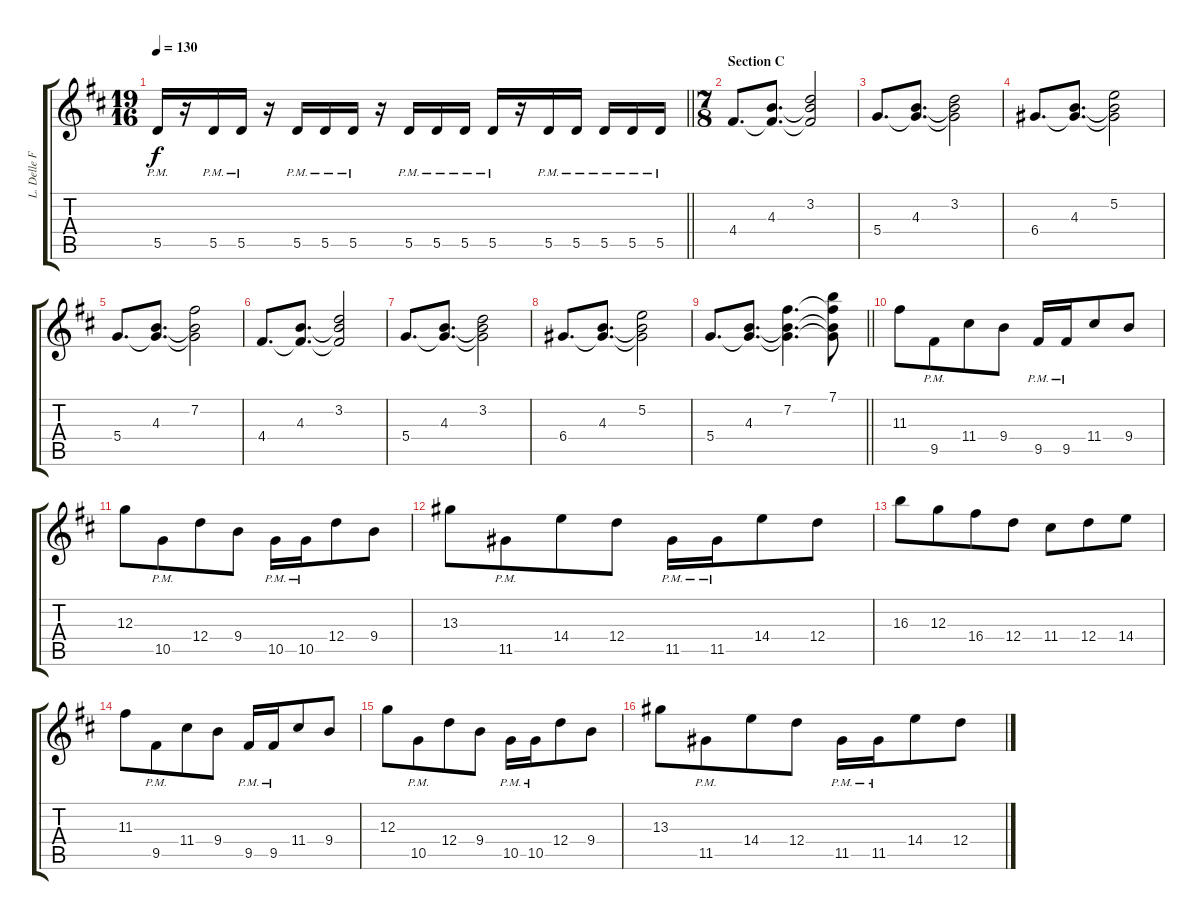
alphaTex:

\track ("L. Delle Fave (Dist. Guitar L)" "L. Delle F") {instrument overdrivenguitar}
\staff {score tabs}
\tuning (E4 B3 G3 D3 A2 E2) {hide}
\ts (19 16)
\tempo 130
\clef g2
\barLineRight lightlight
\ks bminor
5.5{pm}.16{dy f} r.16 5.5{pm}.16 5.5{pm}.16 r.16 5.5{pm}.16 5.5{pm}.16 5.5{pm}.16 r.16 5.5{pm}.16 5.5{pm}.16 5.5{pm}.16 5.5{pm}.16 r.16 5.5{pm}.16 5.5{pm}.16 5.5{pm}.16 5.5{pm}.16 5.5{pm}.16 |
\ts (7 8)
\section ("" "Section C")
4.4.8{d} (4.3 4.4{t}).8{d} (3.2 4.3{t} 4.4{t}).2 |
5.4.8{d} (4.3 5.4{t}).8{d} (3.2 4.3{t} 5.4{t}).2 |
6.4.8{d} (4.3 6.4{t}).8{d} (5.2 4.3{t} 6.4{t}).2 |
5.4.8{d} (4.3 5.4{t}).8{d} (7.2 4.3{t} 5.4{t}).2 |
4.4.8{d} (4.3 4.4{t}).8{d} (3.2 4.3{t} 4.4{t}).2 |
5.4.8{d} (4.3 5.4{t}).8{d} (3.2 4.3{t} 5.4{t}).2 |
6.4.8{d} (4.3 6.4{t}).8{d} (5.2 4.3{t} 6.4{t}).2 |
\barLineRight lightlight
5.4.8{d} (4.3 5.4{t}).8{d} (7.2 4.3{t} 5.4{t}).4{d} (7.1 7.2{t} 4.3{t} 5.4{t}).8 |
11.3.8 9.5{pm}.8 11.4.8 9.4.8 9.5{pm}.16 9.5{pm}.16 11.4.8 9.4.8 |
12.3.8 10.5{pm}.8 12.4.8 9.4.8 10.5{pm}.16 10.5{pm}.16 12.4.8 9.4.8 |
13.3.8 11.5{pm}.8 14.4.8 12.4.8 11.5{pm}.16 11.5{pm}.16 14.4.8 12.4.8 |
16.3.8 12.3.8 16.4.8 12.4.8 11.4.8 12.4.8 14.4.8 |
11.3.8 9.5{pm}.8 11.4.8 9.4.8 9.5{pm}.16 9.5{pm}.16 11.4.8 9.4.8 |
12.3.8 10.5{pm}.8 12.4.8 9.4.8 10.5{pm}.16 10.5{pm}.16 12.4.8 9.4.8 |
13.3.8 11.5{pm}.8 14.4.8 12.4.8 11.5{pm}.16 11.5{pm}.16 14.4.8 12.4.8
